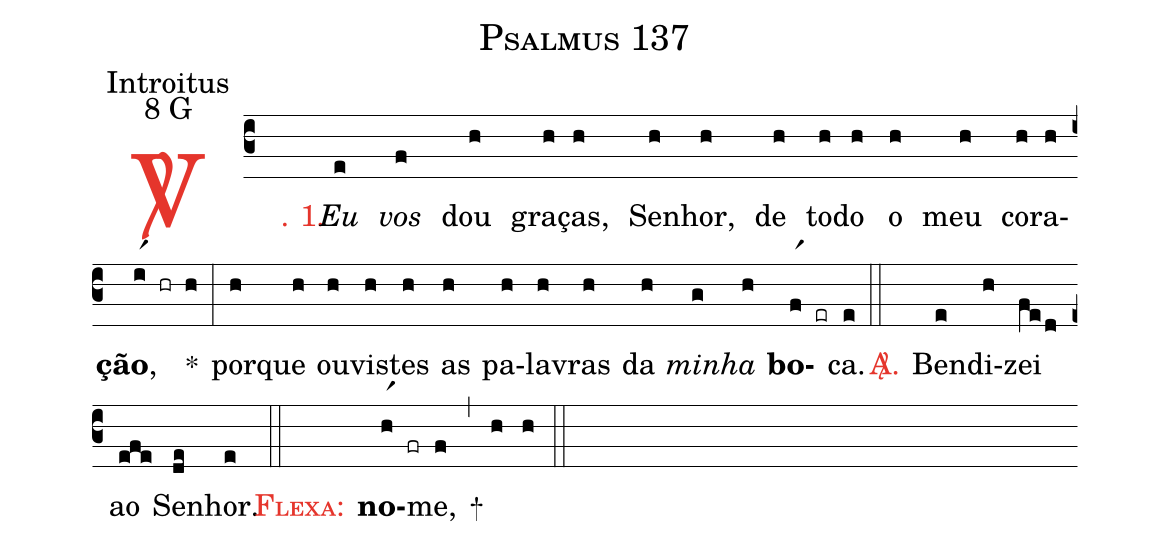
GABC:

name: Psalmus 137;
office-part: Introitus;
mode: 8;
mode-differentia: G;
%%
(c3)

<c><sp>V/</sp>. 1.</c>() <i>Eu</i>(e) <i>vos</i>(f) dou(h) gra(h)ças,(h) Se(h)nhor,(h) de(h) to(h)do(h) o(h) meu(h) co(h)ra(h)<b>ção</b>,(ir1 hr h) *(:) por(h)que(h) ou(h)vis(h)tes(h) as(h) pa(h)la(h)vras(h) da(h) <i>mi</i>(g)<i>nha</i>(h) <b>bo</b>(fr1 er)ca.(e)

(::)

<nlba><c><sp>A/</sp>.</c>() Ben</nlba>(e)di(h)zei(fed) ao(efe) Se(de)nhor.(e)

(::)

<nlba><c><sc>Flexa:</sc></c>() <b>no</b></nlba>(hr1 fr)me,(f) +(,) (h) (h)

(::)
